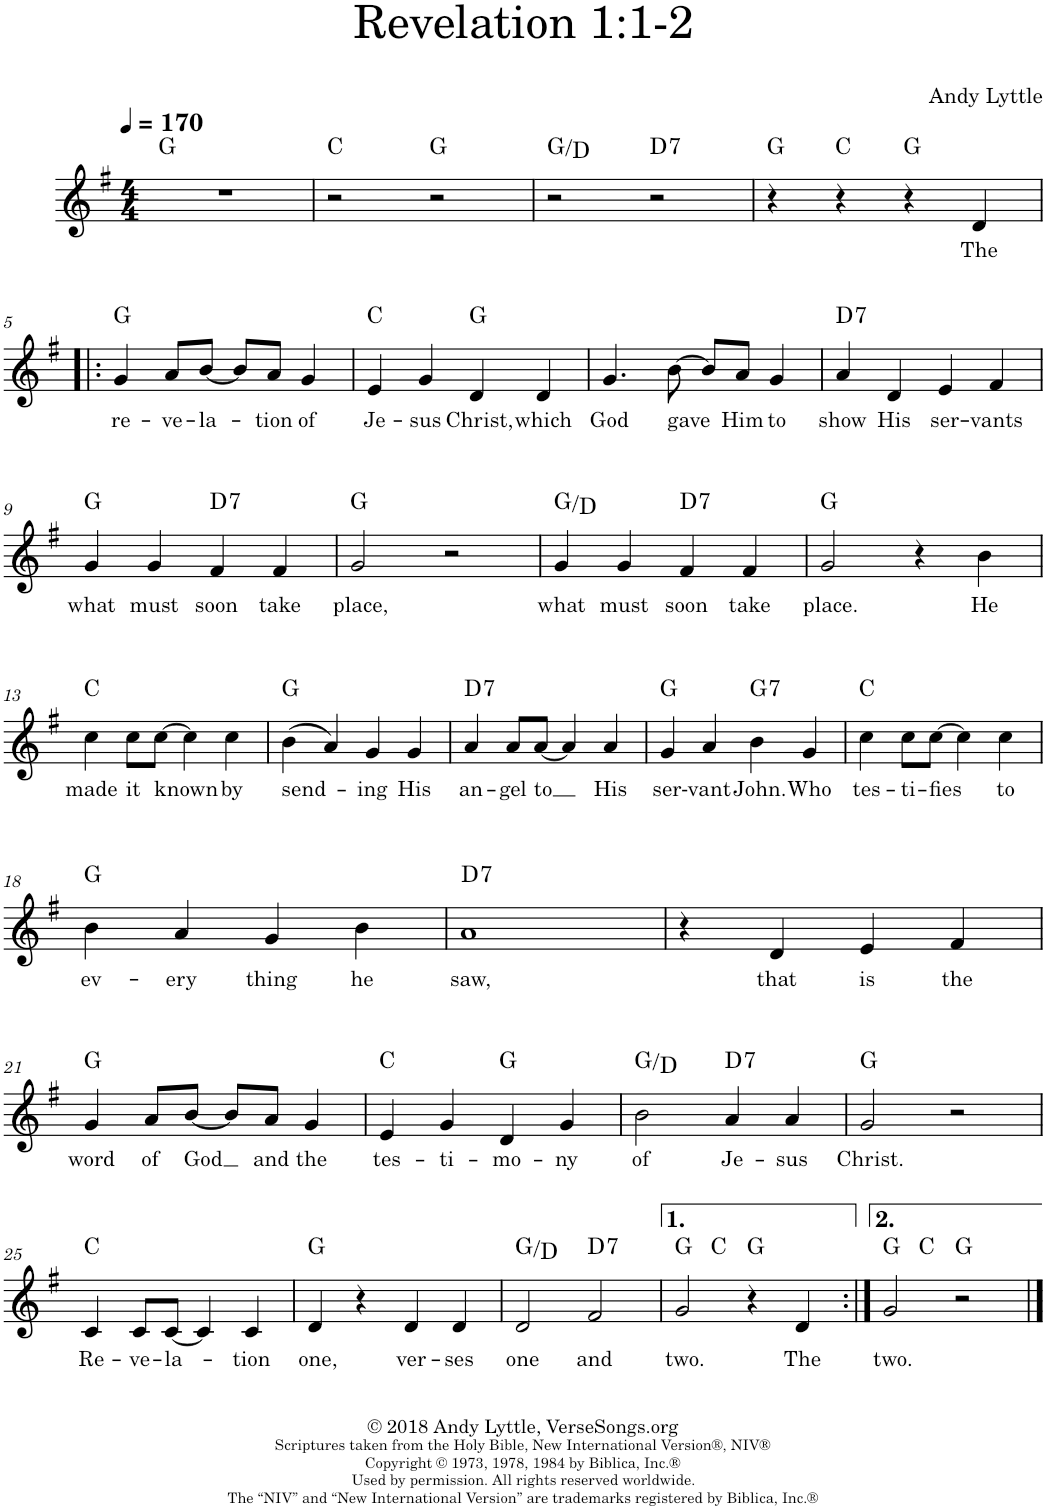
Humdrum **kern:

**kern	**text	**harte
*part1	*part1	*part1
*staff1	*staff1	*
*I"Piano	*	*
*I'Pno.	*	*
*clefG2	*	*
*k[f#]	*	*
*M4/4	*	*
*MM170	*	*
=1	=1	=1
1r	.	G:maj
=2	=2	=2
2r	.	C:maj
2r	.	G:maj
=3	=3	=3
2r	.	G:maj/5
!	!	!LO:H:kt=7
2r	.	D:7
=4	=4	=4
4r	.	G:maj
4r	.	C:maj
4r	.	G:maj
!	!LO:LY:b	!
4d/	The	.
!!LO:LB:g=z
=5!|:	=5!|:	=5!|:
!	!LO:LY:b	!
4g/	re-	G:maj
!	!LO:LY:b	!
8a/L	-ve-	.
!	!LO:LY:b	!
[8b/J	-la-	.
8b/L]	.	.
!	!LO:LY:b	!
8a/J	-tion	.
!	!LO:LY:b	!
4g/	of	.
=6	=6	=6
!	!LO:LY:b	!
4e/	Je-	C:maj
!	!LO:LY:b	!
4g/	-sus	.
!	!LO:LY:b	!
4d/	Christ,	G:maj
!	!LO:LY:b	!
4d/	which	.
=7	=7	=7
!	!LO:LY:b	!
4.g/	God	.
!	!LO:LY:b	!
[8b\	gave	.
8b/L]	.	.
!	!LO:LY:b	!
8a/J	Him	.
!	!LO:LY:b	!
4g/	to	.
=8	=8	=8
!	!LO:LY:b	!LO:H:kt=7
4a/	show	D:7
!	!LO:LY:b	!
4d/	His	.
!	!LO:LY:b	!
4e/	ser-	.
!	!LO:LY:b	!
4f#/	-vants	.
!!LO:LB:g=z
=9	=9	=9
!	!LO:LY:b	!
4g/	what	G:maj
!	!LO:LY:b	!
4g/	must	.
!	!LO:LY:b	!LO:H:kt=7
4f#/	soon	D:7
!	!LO:LY:b	!
4f#/	take	.
=10	=10	=10
!	!LO:LY:b	!
2g/	place,	G:maj
2r	.	.
=11	=11	=11
!	!LO:LY:b	!
4g/	what	G:maj/5
!	!LO:LY:b	!
4g/	must	.
!	!LO:LY:b	!LO:H:kt=7
4f#/	soon	D:7
!	!LO:LY:b	!
4f#/	take	.
=12	=12	=12
!	!LO:LY:b	!
2g/	place.	G:maj
4r	.	.
!	!LO:LY:b	!
4b\	He	.
!!LO:LB:g=z
=13	=13	=13
!	!LO:LY:b	!
4cc\	made	C:maj
!	!LO:LY:b	!
8cc\L	it	.
!	!LO:LY:b	!
[8cc\J	known	.
4cc\]	.	.
!	!LO:LY:b	!
4cc\	by	.
=14	=14	=14
!	!LO:LY:b	!
(4b\	send-	G:maj
4a/)	.	.
!	!LO:LY:b	!
4g/	-ing	.
!	!LO:LY:b	!
4g/	His	.
=15	=15	=15
!	!LO:LY:b	!LO:H:kt=7
4a/	an-	D:7
!	!LO:LY:b	!
8a/L	-gel	.
!	!LO:LY:b	!
[8a/J	to	.
4a/]	.	.
!	!LO:LY:b	!
4a/	His	.
=16	=16	=16
!	!LO:LY:b	!
4g/	ser-	G:maj
!	!LO:LY:b	!
4a/	-vant	.
!	!LO:LY:b	!LO:H:kt=7
4b\	John.	G:7
!	!LO:LY:b	!
4g/	Who	.
=17	=17	=17
!	!LO:LY:b	!
4cc\	tes-	C:maj
!	!LO:LY:b	!
8cc\L	-ti-	.
!	!LO:LY:b	!
[8cc\J	-fies	.
4cc\]	.	.
!	!LO:LY:b	!
4cc\	to	.
!!LO:LB:g=z
=18	=18	=18
!	!LO:LY:b	!
4b\	ev-	G:maj
!	!LO:LY:b	!
4a/	-ery	.
!	!LO:LY:b	!
4g/	thing	.
!	!LO:LY:b	!
4b\	he	.
=19	=19	=19
!	!LO:LY:b	!LO:H:kt=7
1a	saw,	D:7
=20	=20	=20
4r	.	.
!	!LO:LY:b	!
4d/	that	.
!	!LO:LY:b	!
4e/	is	.
!	!LO:LY:b	!
4f#/	the	.
!!LO:LB:g=z
=21	=21	=21
!	!LO:LY:b	!
4g/	word	G:maj
!	!LO:LY:b	!
8a/L	of	.
!	!LO:LY:b	!
[8b/J	God	.
8b/L]	.	.
!	!LO:LY:b	!
8a/J	and	.
!	!LO:LY:b	!
4g/	the	.
=22	=22	=22
!	!LO:LY:b	!
4e/	tes-	C:maj
!	!LO:LY:b	!
4g/	-ti-	.
!	!LO:LY:b	!
4d/	-mo-	G:maj
!	!LO:LY:b	!
4g/	-ny	.
=23	=23	=23
!	!LO:LY:b	!
2b\	of	G:maj/5
!	!LO:LY:b	!LO:H:kt=7
4a/	Je-	D:7
!	!LO:LY:b	!
4a/	-sus	.
=24	=24	=24
!	!LO:LY:b	!
2g/	Christ.	G:maj
2r	.	.
!!LO:LB:g=z
=25	=25	=25
!	!LO:LY:b	!
4c/	Re-	C:maj
!	!LO:LY:b	!
8c/L	-ve-	.
!	!LO:LY:b	!
[8c/J	-la-	.
4c/]	.	.
!	!LO:LY:b	!
4c/	-tion	.
=26	=26	=26
!	!LO:LY:b	!
4d/	one,	G:maj
4r	.	.
!	!LO:LY:b	!
4d/	ver-	.
!	!LO:LY:b	!
4d/	-ses	.
=27	=27	=27
!	!LO:LY:b	!
2d/	one	G:maj/5
!	!LO:LY:b	!LO:H:kt=7
2f#/	and	D:7
=28	=28	=28
!	!LO:LY:b	!
*^	*	*
2g/	4ryy	two.	G:maj
.	2.ryy	.	C:maj
4r	.	.	G:maj
!	!	!LO:LY:b	!
4d/	.	The	.
=29:|!	=29:|!	=29:|!	=29:|!
!	!	!LO:LY:b	!
2g/	4ryy	two.	G:maj
.	2.ryy	.	C:maj
2r	.	.	G:maj
*v	*v	*	*
==	==	==
*-	*-	*-
